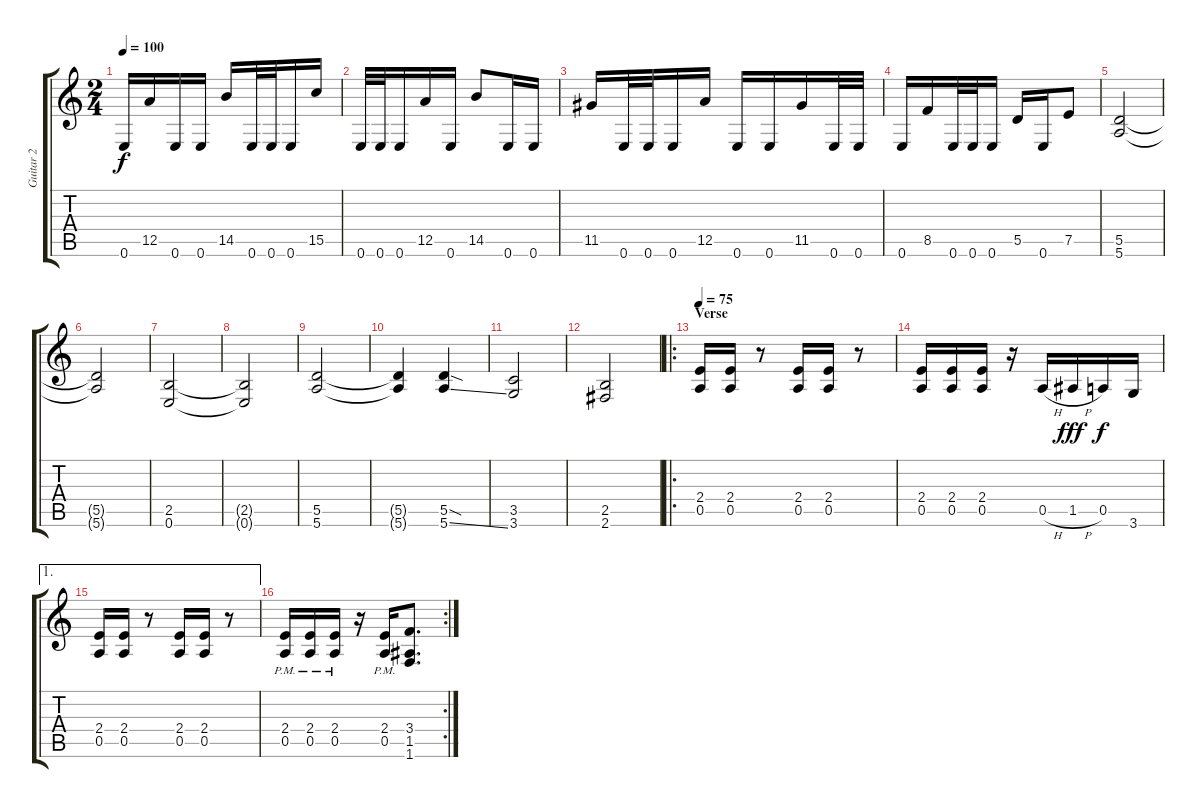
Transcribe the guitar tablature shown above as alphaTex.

\track ("Guitar 2" "Guitar 2") {instrument distortionguitar}
\staff {score tabs}
\tuning (E4 B3 G3 D3 A2 E2) {hide}
\ts (2 4)
\tempo 100
\clef g2
\ks c
0.6.16{dy f} 12.5.16 0.6.16 0.6.16 14.5.16 0.6.32 0.6.32 0.6.16 15.5.16 |
0.6.32 0.6.32 0.6.16 12.5.16 0.6.16 14.5.8 0.6.16 0.6.16 |
11.5.16 0.6.32 0.6.32 0.6.16 12.5.16 0.6.16 0.6.16 11.5.16 0.6.32 0.6.32 |
0.6.16 8.5.16 0.6.32 0.6.32 0.6.16 5.5.16 0.6.16 7.5.8 |
(5.5 5.6).2 |
(5.5{t} 5.6{t}).2 |
(2.5 0.6).2 |
(2.5{t} 0.6{t}).2 |
(5.5 5.6).2 |
(5.5{t} 5.6{t}).4 (5.5{sod} 5.6{ss}).4 |
(3.5 3.6).2 |
(2.5 2.6).2 |
\ro
\section ("" "Verse")
\tempo 75
(2.4 0.5).16{volume 10} (2.4 0.5).16 r.8 (2.4 0.5).16 (2.4 0.5).16 r.8 |
(2.4 0.5).16 (2.4 0.5).16 (2.4 0.5).16 r.16 0.5{h}.16 1.5{h}.16{dy fff} 0.5.16{dy f} 3.6.16 |
\ae 1
(2.4 0.5).16 (2.4 0.5).16 r.8 (2.4 0.5).16 (2.4 0.5).16 r.8 |
\rc 2
(2.4{pm} 0.5{pm}).16 (2.4{pm} 0.5{pm}).16 (2.4{pm} 0.5{pm}).16 r.16 (2.4{pm} 0.5{pm}).16 (3.4 1.5 1.6).8{d}
